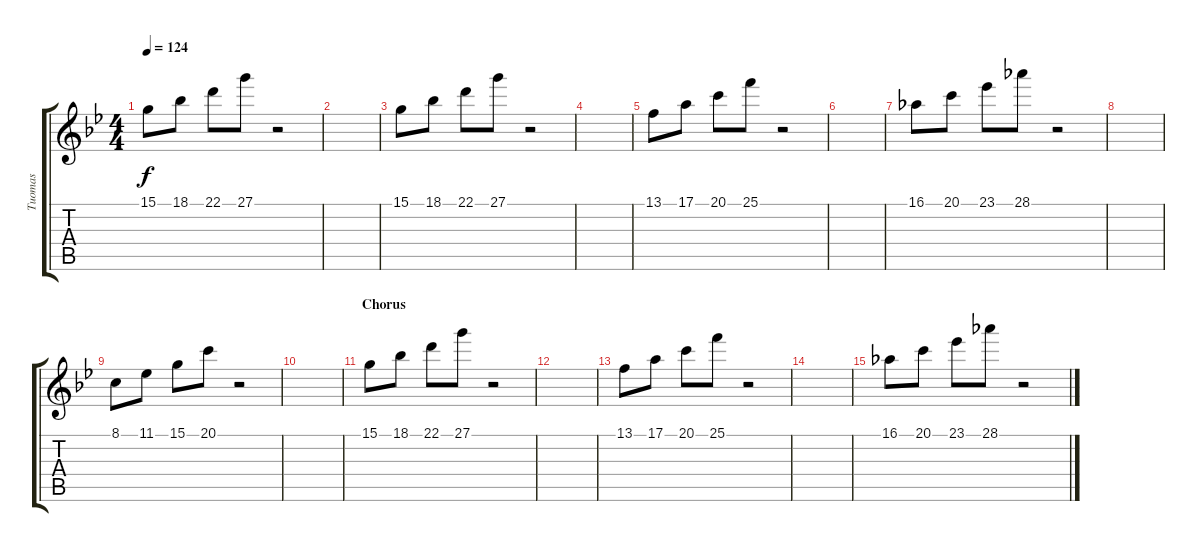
\track ("Tuomas" "Tuomas") {instrument fx1rain}
\staff {score tabs}
\tuning (E4 B3 G3 D3 A2 E2) {hide}
\ts (4 4)
\tempo 124
\clef g2
\ks bb
15.1.8{dy f} 18.1.8 22.1.8 27.1.8 r.2 |
|
15.1.8 18.1.8 22.1.8 27.1.8 r.2 |
|
13.1.8 17.1.8 20.1.8 25.1.8 r.2 |
|
16.1.8 20.1.8 23.1.8 28.1.8 r.2 |
|
8.1.8 11.1.8 15.1.8 20.1.8 r.2 |
|
\section ("" "Chorus")
15.1.8 18.1.8 22.1.8 27.1.8 r.2 |
|
13.1.8 17.1.8 20.1.8 25.1.8 r.2 |
|
16.1.8 20.1.8 23.1.8 28.1.8 r.2
